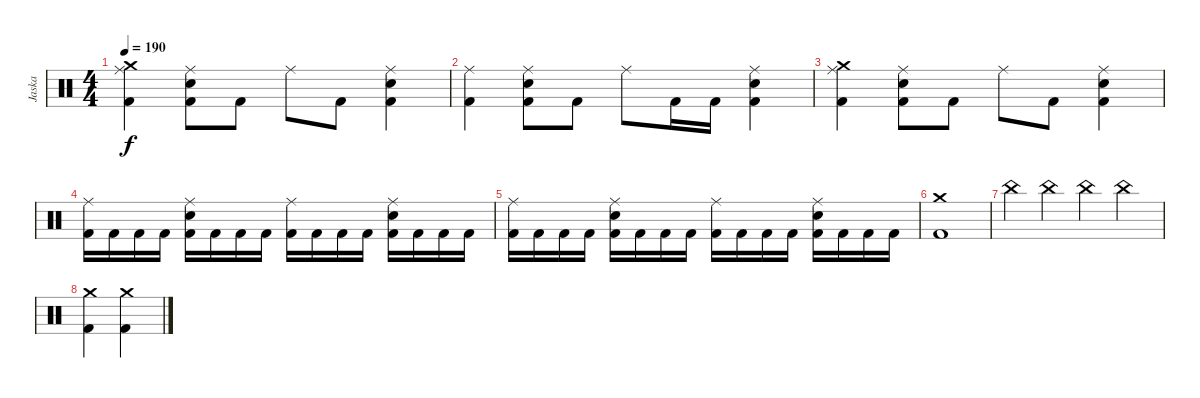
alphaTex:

\track ("Jaska" "Jaska") {instrument percussion}
\staff {score}
\articulation defaults
\ts (4 4)
\tempo 190
\clef neutral
\ks c
("Crash medium (hit)" "Ride (middle)" "Kick (hit) 2").4{dy f} ("Ride (middle)" "Snare (hit) 2" "Kick (hit) 2").8 "Kick (hit) 2".8 "Ride (middle)".8 "Kick (hit) 2".8 ("Ride (middle)" "Snare (hit) 2" "Kick (hit) 2").4 |
("Ride (middle)" "Kick (hit) 2").4 ("Ride (middle)" "Snare (hit) 2" "Kick (hit) 2").8 "Kick (hit) 2".8 "Ride (middle)".8 "Kick (hit) 2".16 "Kick (hit) 2".16 ("Ride (middle)" "Snare (hit) 2" "Kick (hit) 2").4 |
("Crash medium (hit)" "Ride (middle)" "Kick (hit) 2").4 ("Ride (middle)" "Snare (hit) 2" "Kick (hit) 2").8 "Kick (hit) 2".8 "Ride (middle)".8 "Kick (hit) 2".8 ("Ride (middle)" "Snare (hit) 2" "Kick (hit) 2").4 |
("Ride (middle)" "Kick (hit) 2").16 "Kick (hit) 2".16 "Kick (hit) 2".16 "Kick (hit) 2".16 ("Ride (middle)" "Snare (hit) 2" "Kick (hit) 2").16 "Kick (hit) 2".16 "Kick (hit) 2".16 "Kick (hit) 2".16 ("Ride (middle)" "Kick (hit) 2").16 "Kick (hit) 2".16 "Kick (hit) 2".16 "Kick (hit) 2".16 ("Ride (middle)" "Snare (hit) 2" "Kick (hit) 2").16 "Kick (hit) 2".16 "Kick (hit) 2".16 "Kick (hit) 2".16 |
("Ride (middle)" "Kick (hit) 2").16 "Kick (hit) 2".16 "Kick (hit) 2".16 "Kick (hit) 2".16 ("Ride (middle)" "Snare (hit) 2" "Kick (hit) 2").16 "Kick (hit) 2".16 "Kick (hit) 2".16 "Kick (hit) 2".16 ("Ride (middle)" "Kick (hit) 2").16 "Kick (hit) 2".16 "Kick (hit) 2".16 "Kick (hit) 2".16 ("Ride (middle)" "Snare (hit) 2" "Kick (hit) 2").16 "Kick (hit) 2".16 "Kick (hit) 2".16 "Kick (hit) 2".16 |
("Crash medium (hit)" "Kick (hit) 2").1 |
"China (hit)".4 "China (hit)".4 "China (hit)".4 "China (hit)".4 |
("Crash medium (hit)" "Kick (hit) 2").4 ("Crash medium (hit)" "Kick (hit) 2").4
